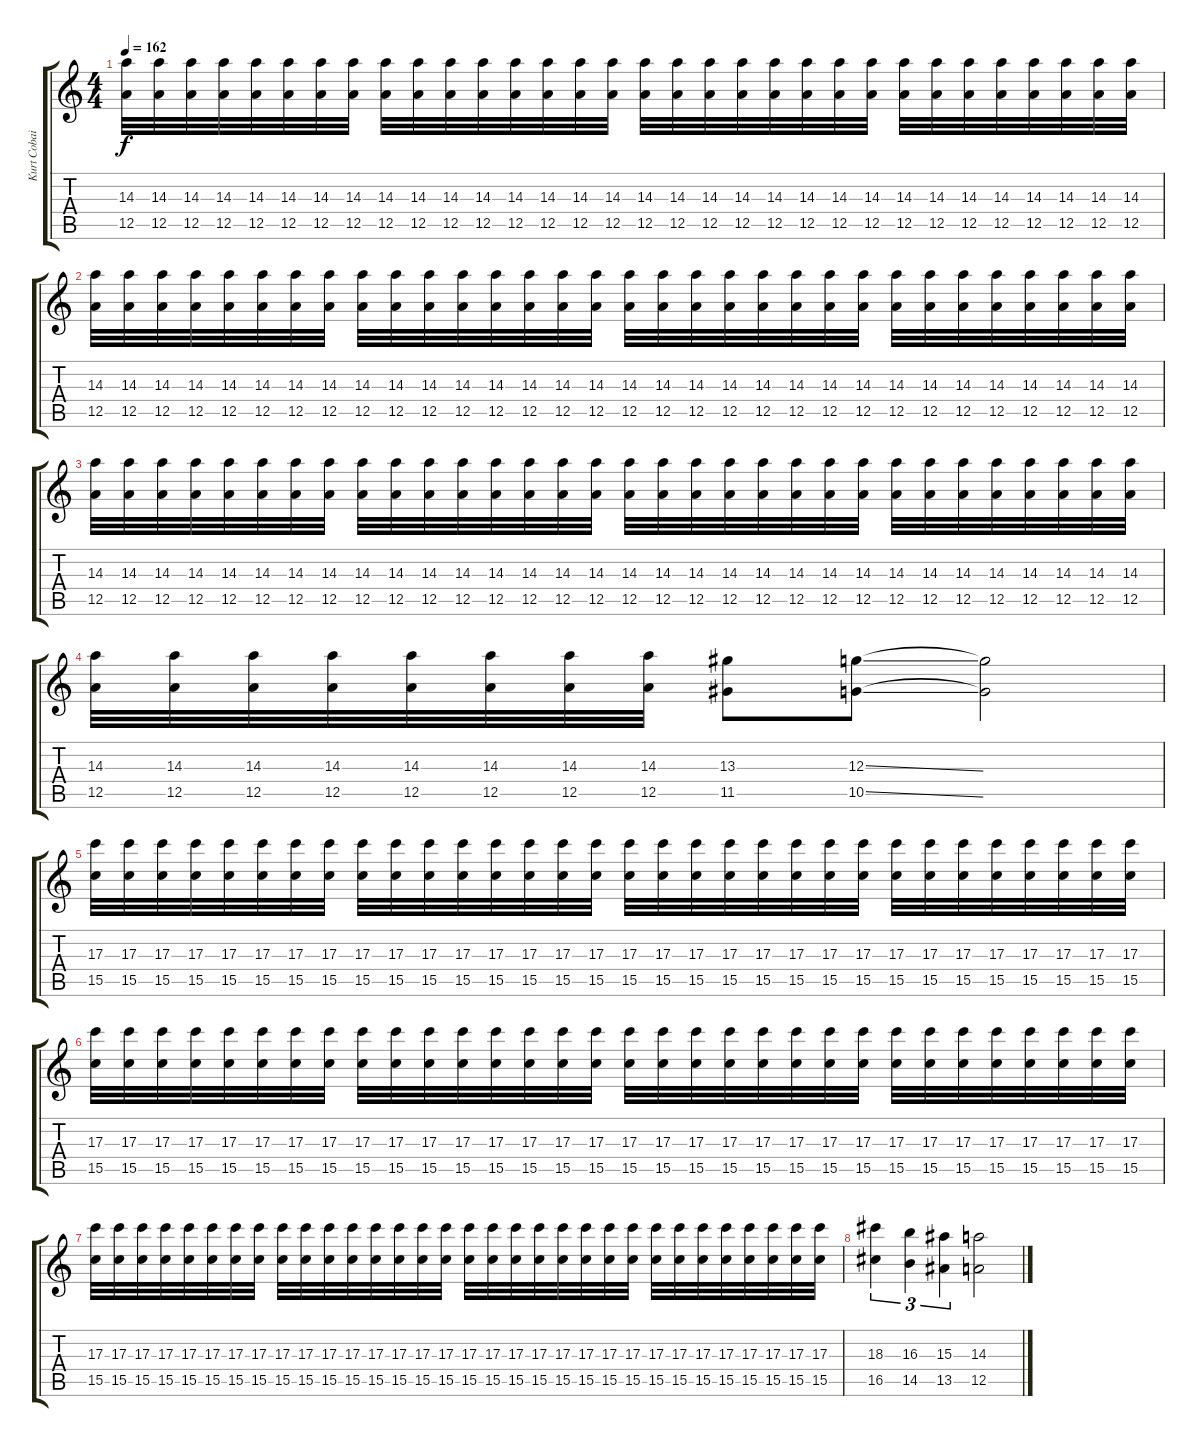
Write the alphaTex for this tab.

\track ("Kurt Cobain : Guitar" "Kurt Cobai") {instrument distortionguitar}
\staff {score tabs}
\tuning (E4 B3 G3 D3 A2 E2) {hide}
\ts (4 4)
\tempo 162
\clef g2
\ks c
(14.3 12.5).32{dy f} (14.3 12.5).32 (14.3 12.5).32 (14.3 12.5).32 (14.3 12.5).32 (14.3 12.5).32 (14.3 12.5).32 (14.3 12.5).32 (14.3 12.5).32 (14.3 12.5).32 (14.3 12.5).32 (14.3 12.5).32 (14.3 12.5).32 (14.3 12.5).32 (14.3 12.5).32 (14.3 12.5).32 (14.3 12.5).32 (14.3 12.5).32 (14.3 12.5).32 (14.3 12.5).32 (14.3 12.5).32 (14.3 12.5).32 (14.3 12.5).32 (14.3 12.5).32 (14.3 12.5).32 (14.3 12.5).32 (14.3 12.5).32 (14.3 12.5).32 (14.3 12.5).32 (14.3 12.5).32 (14.3 12.5).32 (14.3 12.5).32 |
(14.3 12.5).32 (14.3 12.5).32 (14.3 12.5).32 (14.3 12.5).32 (14.3 12.5).32 (14.3 12.5).32 (14.3 12.5).32 (14.3 12.5).32 (14.3 12.5).32 (14.3 12.5).32 (14.3 12.5).32 (14.3 12.5).32 (14.3 12.5).32 (14.3 12.5).32 (14.3 12.5).32 (14.3 12.5).32 (14.3 12.5).32 (14.3 12.5).32 (14.3 12.5).32 (14.3 12.5).32 (14.3 12.5).32 (14.3 12.5).32 (14.3 12.5).32 (14.3 12.5).32 (14.3 12.5).32 (14.3 12.5).32 (14.3 12.5).32 (14.3 12.5).32 (14.3 12.5).32 (14.3 12.5).32 (14.3 12.5).32 (14.3 12.5).32 |
(14.3 12.5).32 (14.3 12.5).32 (14.3 12.5).32 (14.3 12.5).32 (14.3 12.5).32 (14.3 12.5).32 (14.3 12.5).32 (14.3 12.5).32 (14.3 12.5).32 (14.3 12.5).32 (14.3 12.5).32 (14.3 12.5).32 (14.3 12.5).32 (14.3 12.5).32 (14.3 12.5).32 (14.3 12.5).32 (14.3 12.5).32 (14.3 12.5).32 (14.3 12.5).32 (14.3 12.5).32 (14.3 12.5).32 (14.3 12.5).32 (14.3 12.5).32 (14.3 12.5).32 (14.3 12.5).32 (14.3 12.5).32 (14.3 12.5).32 (14.3 12.5).32 (14.3 12.5).32 (14.3 12.5).32 (14.3 12.5).32 (14.3 12.5).32 |
(14.3 12.5).32 (14.3 12.5).32 (14.3 12.5).32 (14.3 12.5).32 (14.3 12.5).32 (14.3 12.5).32 (14.3 12.5).32 (14.3 12.5).32 (13.3 11.5).8 (12.3{ss} 10.5{ss}).8 (12.3{t} 10.5{t}).2 |
(17.3 15.5).32 (17.3 15.5).32 (17.3 15.5).32 (17.3 15.5).32 (17.3 15.5).32 (17.3 15.5).32 (17.3 15.5).32 (17.3 15.5).32 (17.3 15.5).32 (17.3 15.5).32 (17.3 15.5).32 (17.3 15.5).32 (17.3 15.5).32 (17.3 15.5).32 (17.3 15.5).32 (17.3 15.5).32 (17.3 15.5).32 (17.3 15.5).32 (17.3 15.5).32 (17.3 15.5).32 (17.3 15.5).32 (17.3 15.5).32 (17.3 15.5).32 (17.3 15.5).32 (17.3 15.5).32 (17.3 15.5).32 (17.3 15.5).32 (17.3 15.5).32 (17.3 15.5).32 (17.3 15.5).32 (17.3 15.5).32 (17.3 15.5).32 |
(17.3 15.5).32 (17.3 15.5).32 (17.3 15.5).32 (17.3 15.5).32 (17.3 15.5).32 (17.3 15.5).32 (17.3 15.5).32 (17.3 15.5).32 (17.3 15.5).32 (17.3 15.5).32 (17.3 15.5).32 (17.3 15.5).32 (17.3 15.5).32 (17.3 15.5).32 (17.3 15.5).32 (17.3 15.5).32 (17.3 15.5).32 (17.3 15.5).32 (17.3 15.5).32 (17.3 15.5).32 (17.3 15.5).32 (17.3 15.5).32 (17.3 15.5).32 (17.3 15.5).32 (17.3 15.5).32 (17.3 15.5).32 (17.3 15.5).32 (17.3 15.5).32 (17.3 15.5).32 (17.3 15.5).32 (17.3 15.5).32 (17.3 15.5).32 |
(17.3 15.5).32 (17.3 15.5).32 (17.3 15.5).32 (17.3 15.5).32 (17.3 15.5).32 (17.3 15.5).32 (17.3 15.5).32 (17.3 15.5).32 (17.3 15.5).32 (17.3 15.5).32 (17.3 15.5).32 (17.3 15.5).32 (17.3 15.5).32 (17.3 15.5).32 (17.3 15.5).32 (17.3 15.5).32 (17.3 15.5).32 (17.3 15.5).32 (17.3 15.5).32 (17.3 15.5).32 (17.3 15.5).32 (17.3 15.5).32 (17.3 15.5).32 (17.3 15.5).32 (17.3 15.5).32 (17.3 15.5).32 (17.3 15.5).32 (17.3 15.5).32 (17.3 15.5).32 (17.3 15.5).32 (17.3 15.5).32 (17.3 15.5).32 |
(18.3 16.5).4{tu (3 2)} (16.3 14.5).4{tu (3 2)} (15.3 13.5).4{tu (3 2)} (14.3{ss} 12.5{ss}).2
